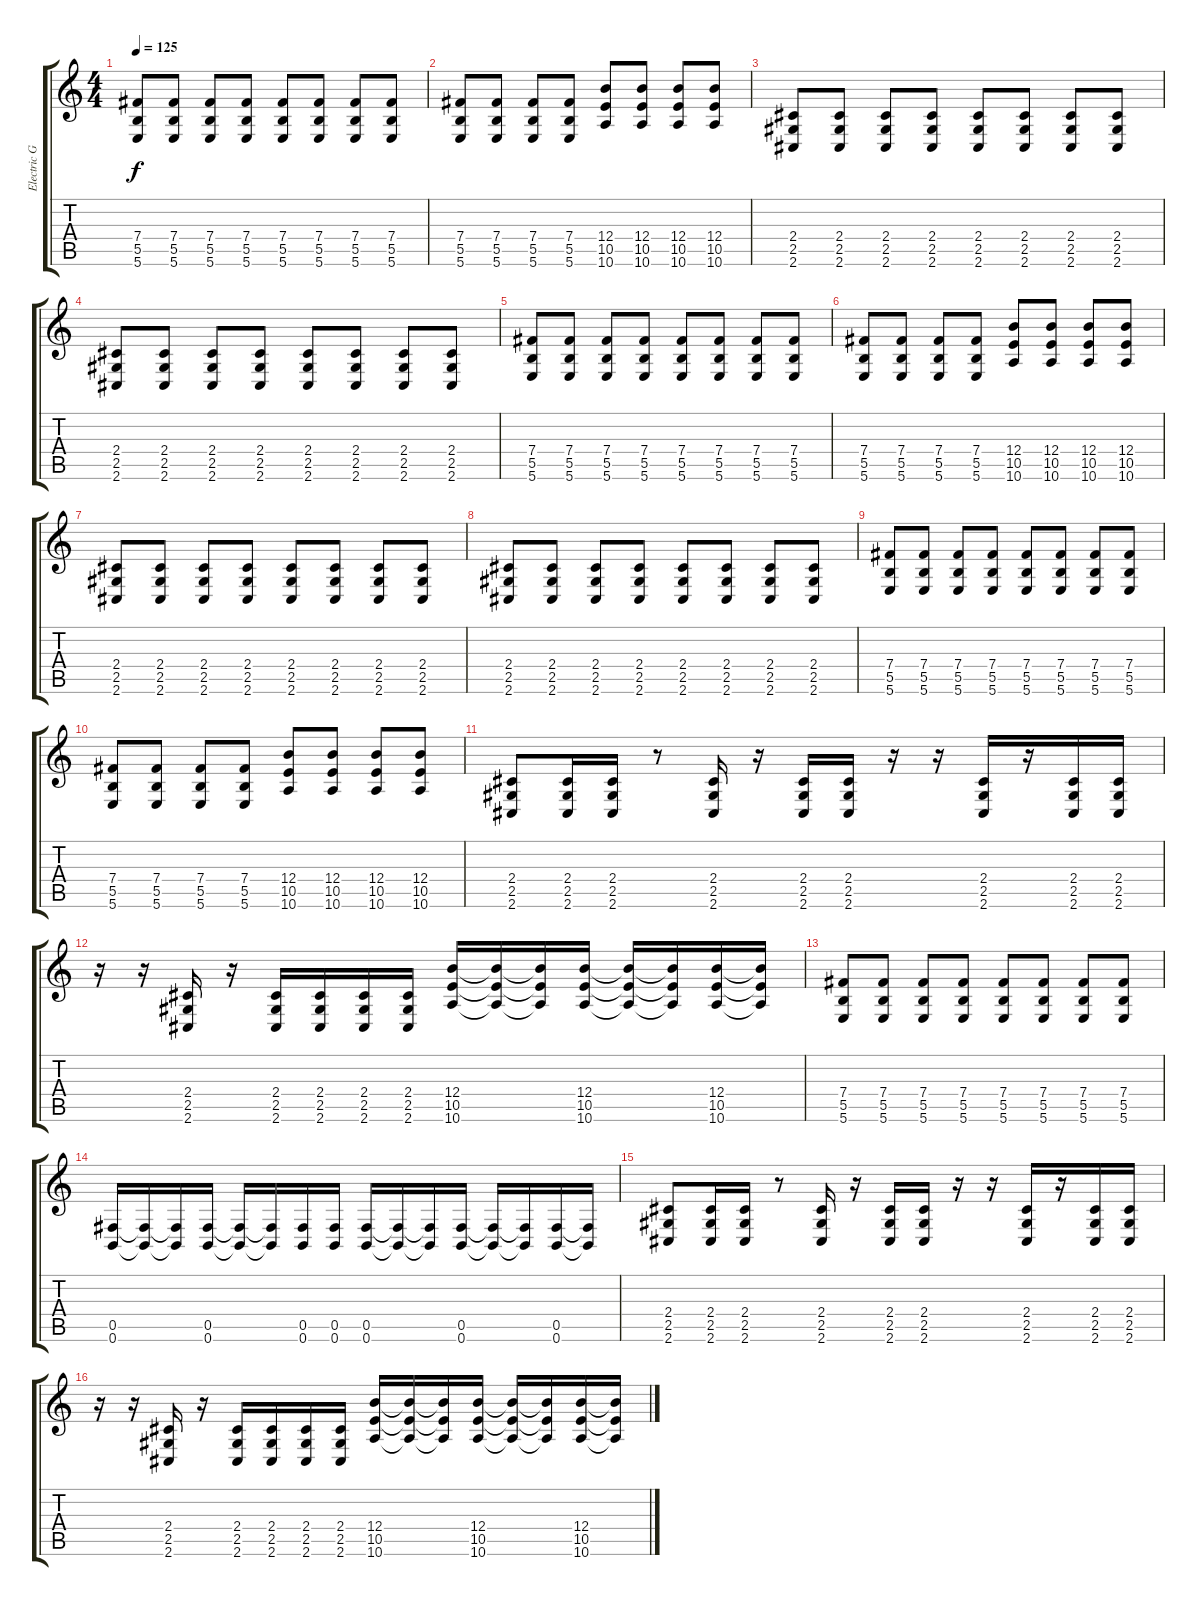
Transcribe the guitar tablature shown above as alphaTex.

\track ("Electric Guitar 1" "Electric G") {instrument distortionguitar}
\staff {score tabs}
\tuning (Db4 Ab3 E3 B2 Gb2 B1) {hide}
\ts (4 4)
\tempo 125
\clef g2
\ks c
(7.4 5.5 5.6).8{dy f} (7.4 5.5 5.6).8 (7.4 5.5 5.6).8 (7.4 5.5 5.6).8 (7.4 5.5 5.6).8 (7.4 5.5 5.6).8 (7.4 5.5 5.6).8 (7.4 5.5 5.6).8 |
(7.4 5.5 5.6).8 (7.4 5.5 5.6).8 (7.4 5.5 5.6).8 (7.4 5.5 5.6).8 (12.4 10.5 10.6).8 (12.4 10.5 10.6).8 (12.4 10.5 10.6).8 (12.4 10.5 10.6).8 |
(2.4 2.5 2.6).8 (2.4 2.5 2.6).8 (2.4 2.5 2.6).8 (2.4 2.5 2.6).8 (2.4 2.5 2.6).8 (2.4 2.5 2.6).8 (2.4 2.5 2.6).8 (2.4 2.5 2.6).8 |
(2.4 2.5 2.6).8 (2.4 2.5 2.6).8 (2.4 2.5 2.6).8 (2.4 2.5 2.6).8 (2.4 2.5 2.6).8 (2.4 2.5 2.6).8 (2.4 2.5 2.6).8 (2.4 2.5 2.6).8 |
(7.4 5.5 5.6).8 (7.4 5.5 5.6).8 (7.4 5.5 5.6).8 (7.4 5.5 5.6).8 (7.4 5.5 5.6).8 (7.4 5.5 5.6).8 (7.4 5.5 5.6).8 (7.4 5.5 5.6).8 |
(7.4 5.5 5.6).8 (7.4 5.5 5.6).8 (7.4 5.5 5.6).8 (7.4 5.5 5.6).8 (12.4 10.5 10.6).8 (12.4 10.5 10.6).8 (12.4 10.5 10.6).8 (12.4 10.5 10.6).8 |
(2.4 2.5 2.6).8 (2.4 2.5 2.6).8 (2.4 2.5 2.6).8 (2.4 2.5 2.6).8 (2.4 2.5 2.6).8 (2.4 2.5 2.6).8 (2.4 2.5 2.6).8 (2.4 2.5 2.6).8 |
(2.4 2.5 2.6).8 (2.4 2.5 2.6).8 (2.4 2.5 2.6).8 (2.4 2.5 2.6).8 (2.4 2.5 2.6).8 (2.4 2.5 2.6).8 (2.4 2.5 2.6).8 (2.4 2.5 2.6).8 |
(7.4 5.5 5.6).8 (7.4 5.5 5.6).8 (7.4 5.5 5.6).8 (7.4 5.5 5.6).8 (7.4 5.5 5.6).8 (7.4 5.5 5.6).8 (7.4 5.5 5.6).8 (7.4 5.5 5.6).8 |
(7.4 5.5 5.6).8 (7.4 5.5 5.6).8 (7.4 5.5 5.6).8 (7.4 5.5 5.6).8 (12.4 10.5 10.6).8 (12.4 10.5 10.6).8 (12.4 10.5 10.6).8 (12.4 10.5 10.6).8 |
(2.4 2.5 2.6).8 (2.4 2.5 2.6).16 (2.4 2.5 2.6).16 r.8 (2.4 2.5 2.6).16 r.16 (2.4 2.5 2.6).16 (2.4 2.5 2.6).16 r.16 r.16 (2.4 2.5 2.6).16 r.16 (2.4 2.5 2.6).16 (2.4 2.5 2.6).16 |
r.16 r.16 (2.4 2.5 2.6).16 r.16 (2.4 2.5 2.6).16 (2.4 2.5 2.6).16 (2.4 2.5 2.6).16 (2.4 2.5 2.6).16 (12.4 10.5 10.6).16 (12.4{t} 10.5{t} 10.6{t}).16 (12.4{t} 10.5{t} 10.6{t}).16 (12.4 10.5 10.6).16 (12.4{t} 10.5{t} 10.6{t}).16 (12.4{t} 10.5{t} 10.6{t}).16 (12.4 10.5 10.6).16 (12.4{t} 10.5{t} 10.6{t}).16 |
(7.4 5.5 5.6).8 (7.4 5.5 5.6).8 (7.4 5.5 5.6).8 (7.4 5.5 5.6).8 (7.4 5.5 5.6).8 (7.4 5.5 5.6).8 (7.4 5.5 5.6).8 (7.4 5.5 5.6).8 |
(0.5 0.6).16 (0.5{t} 0.6{t}).16 (0.5{t} 0.6{t}).16 (0.5 0.6).16 (0.5{t} 0.6{t}).16 (0.5{t} 0.6{t}).16 (0.5 0.6).16 (0.5 0.6).16 (0.5 0.6).16 (0.5{t} 0.6{t}).16 (0.5{t} 0.6{t}).16 (0.5 0.6).16 (0.5{t} 0.6{t}).16 (0.5{t} 0.6{t}).16 (0.5 0.6).16 (0.5{t} 0.6{t}).16 |
(2.4 2.5 2.6).8 (2.4 2.5 2.6).16 (2.4 2.5 2.6).16 r.8 (2.4 2.5 2.6).16 r.16 (2.4 2.5 2.6).16 (2.4 2.5 2.6).16 r.16 r.16 (2.4 2.5 2.6).16 r.16 (2.4 2.5 2.6).16 (2.4 2.5 2.6).16 |
r.16 r.16 (2.4 2.5 2.6).16 r.16 (2.4 2.5 2.6).16 (2.4 2.5 2.6).16 (2.4 2.5 2.6).16 (2.4 2.5 2.6).16 (12.4 10.5 10.6).16 (12.4{t} 10.5{t} 10.6{t}).16 (12.4{t} 10.5{t} 10.6{t}).16 (12.4 10.5 10.6).16 (12.4{t} 10.5{t} 10.6{t}).16 (12.4{t} 10.5{t} 10.6{t}).16 (12.4 10.5 10.6).16 (12.4{t} 10.5{t} 10.6{t}).16
